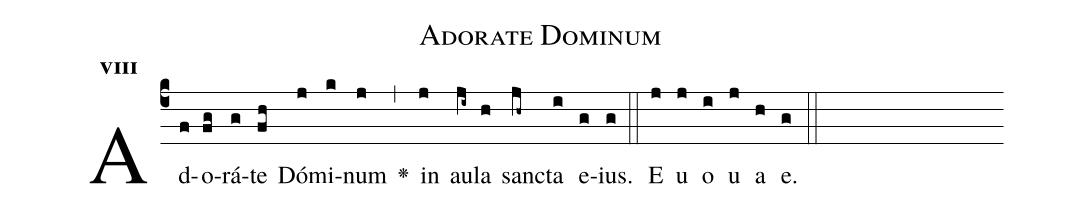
name:Adorate Dominum;
office-part:Antiphona;
mode:8;
%%
initial-style: 1;
name: Adorate Dominum;
book: Antiphonae & Responsoria/Tomus III, p. 8;
occasion: Psalterium Hebdomada I Feria II;
office-part: Laudes Ant 3;
user-notes: ;
commentary: ;
annotation: 8g;
centering-scheme: english;
fontsize: 12;
font: OFLSortsMillGoudy;
height: 11;
width: 4.5;
%%
(c4)Ad(f)o(fg)rá(g)te(fh) Dó(j)mi(k)num(j) <v>\greheightstar</v>(,) in(j) au(ji~)la(h) san(jh~)cta(i) e(g)ius.(g) (::)
E(j) u(j) o(i) u(j) a(h) e.(g) (::)
